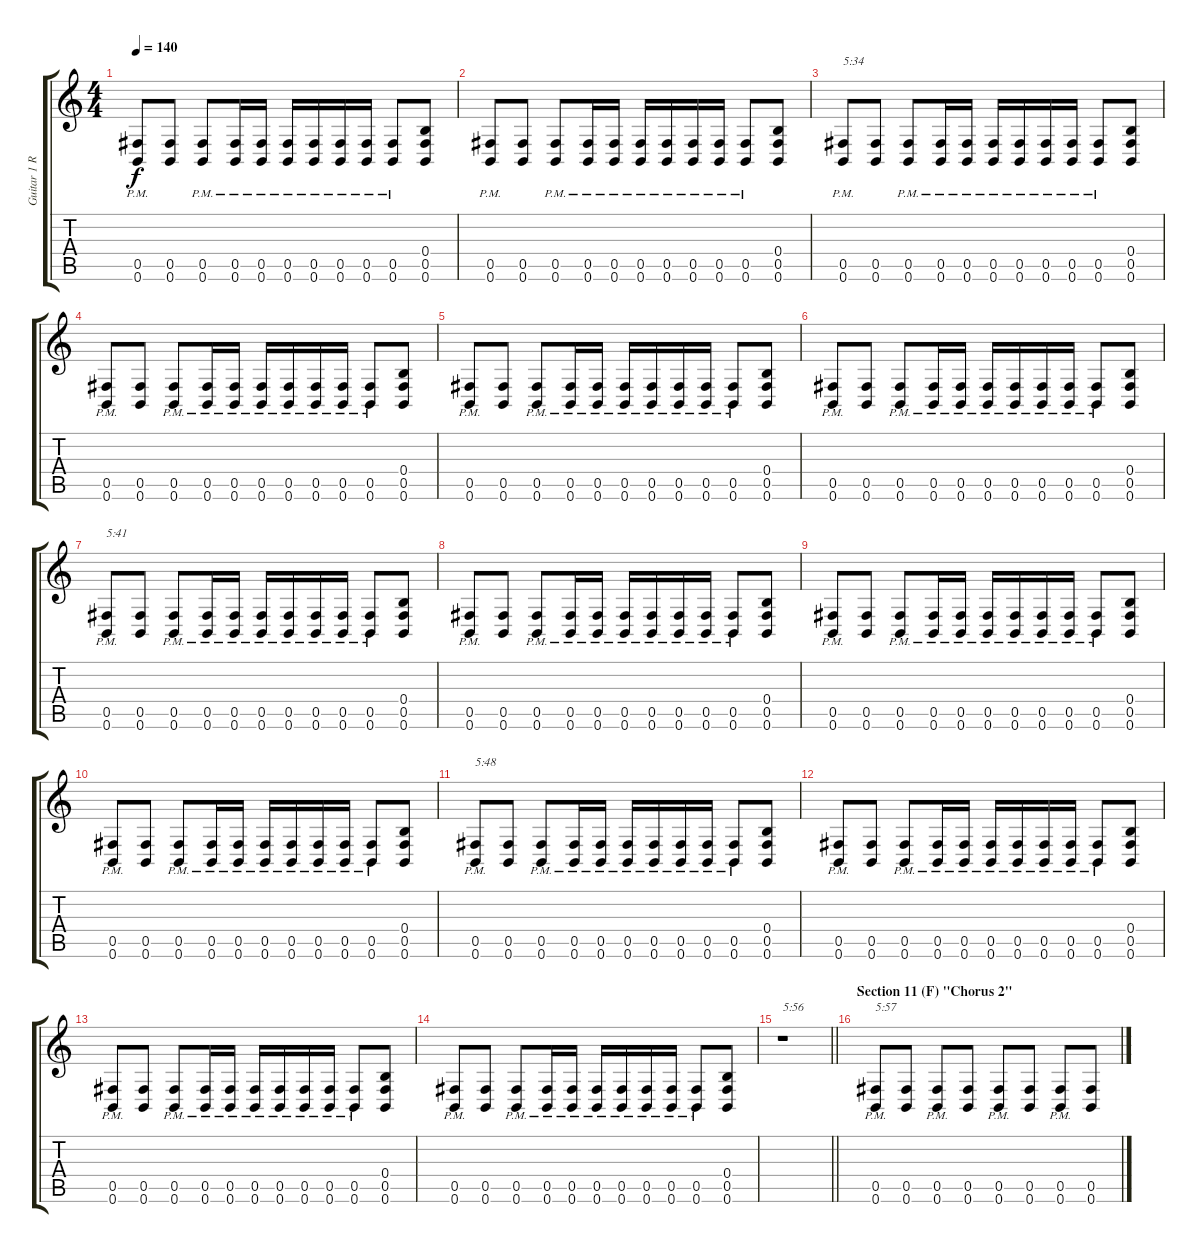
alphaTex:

\track ("Guitar 1 Rhythm" "Guitar 1 R") {instrument overdrivenguitar}
\staff {score tabs}
\tuning (E4 B3 E3 B2 Gb2 B1) {hide}
\ts (4 4)
\tempo 140
\clef g2
\ks c
(0.5 0.6{pm}).8{dy f} (0.5 0.6).8 (0.5 0.6{pm}).8 (0.5 0.6{pm}).16 (0.5 0.6{pm}).16 (0.5 0.6{pm}).16 (0.5 0.6{pm}).16 (0.5 0.6{pm}).16 (0.5 0.6{pm}).16 (0.5 0.6{pm}).8 (0.4 0.5 0.6).8 |
(0.5 0.6{pm}).8 (0.5 0.6).8 (0.5 0.6{pm}).8 (0.5 0.6{pm}).16 (0.5 0.6{pm}).16 (0.5 0.6{pm}).16 (0.5 0.6{pm}).16 (0.5 0.6{pm}).16 (0.5 0.6{pm}).16 (0.5 0.6{pm}).8 (0.4 0.5 0.6).8 |
(0.5 0.6{pm}).8{txt "5:34"} (0.5 0.6).8 (0.5 0.6{pm}).8 (0.5 0.6{pm}).16 (0.5 0.6{pm}).16 (0.5 0.6{pm}).16 (0.5 0.6{pm}).16 (0.5 0.6{pm}).16 (0.5 0.6{pm}).16 (0.5 0.6{pm}).8 (0.4 0.5 0.6).8 |
(0.5 0.6{pm}).8 (0.5 0.6).8 (0.5 0.6{pm}).8 (0.5 0.6{pm}).16 (0.5 0.6{pm}).16 (0.5 0.6{pm}).16 (0.5 0.6{pm}).16 (0.5 0.6{pm}).16 (0.5 0.6{pm}).16 (0.5 0.6{pm}).8 (0.4 0.5 0.6).8 |
(0.5 0.6{pm}).8 (0.5 0.6).8 (0.5 0.6{pm}).8 (0.5 0.6{pm}).16 (0.5 0.6{pm}).16 (0.5 0.6{pm}).16 (0.5 0.6{pm}).16 (0.5 0.6{pm}).16 (0.5 0.6{pm}).16 (0.5 0.6{pm}).8 (0.4 0.5 0.6).8 |
(0.5 0.6{pm}).8 (0.5 0.6).8 (0.5 0.6{pm}).8 (0.5 0.6{pm}).16 (0.5 0.6{pm}).16 (0.5 0.6{pm}).16 (0.5 0.6{pm}).16 (0.5 0.6{pm}).16 (0.5 0.6{pm}).16 (0.5 0.6{pm}).8 (0.4 0.5 0.6).8 |
(0.5 0.6{pm}).8{txt "5:41"} (0.5 0.6).8 (0.5 0.6{pm}).8 (0.5 0.6{pm}).16 (0.5 0.6{pm}).16 (0.5 0.6{pm}).16 (0.5 0.6{pm}).16 (0.5 0.6{pm}).16 (0.5 0.6{pm}).16 (0.5 0.6{pm}).8 (0.4 0.5 0.6).8 |
(0.5 0.6{pm}).8 (0.5 0.6).8 (0.5 0.6{pm}).8 (0.5 0.6{pm}).16 (0.5 0.6{pm}).16 (0.5 0.6{pm}).16 (0.5 0.6{pm}).16 (0.5 0.6{pm}).16 (0.5 0.6{pm}).16 (0.5 0.6{pm}).8 (0.4 0.5 0.6).8 |
(0.5 0.6{pm}).8 (0.5 0.6).8 (0.5 0.6{pm}).8 (0.5 0.6{pm}).16 (0.5 0.6{pm}).16 (0.5 0.6{pm}).16 (0.5 0.6{pm}).16 (0.5 0.6{pm}).16 (0.5 0.6{pm}).16 (0.5 0.6{pm}).8 (0.4 0.5 0.6).8 |
(0.5 0.6{pm}).8 (0.5 0.6).8 (0.5 0.6{pm}).8 (0.5 0.6{pm}).16 (0.5 0.6{pm}).16 (0.5 0.6{pm}).16 (0.5 0.6{pm}).16 (0.5 0.6{pm}).16 (0.5 0.6{pm}).16 (0.5 0.6{pm}).8 (0.4 0.5 0.6).8 |
(0.5 0.6{pm}).8{txt "5:48"} (0.5 0.6).8 (0.5 0.6{pm}).8 (0.5 0.6{pm}).16 (0.5 0.6{pm}).16 (0.5 0.6{pm}).16 (0.5 0.6{pm}).16 (0.5 0.6{pm}).16 (0.5 0.6{pm}).16 (0.5 0.6{pm}).8 (0.4 0.5 0.6).8 |
(0.5 0.6{pm}).8 (0.5 0.6).8 (0.5 0.6{pm}).8 (0.5 0.6{pm}).16 (0.5 0.6{pm}).16 (0.5 0.6{pm}).16 (0.5 0.6{pm}).16 (0.5 0.6{pm}).16 (0.5 0.6{pm}).16 (0.5 0.6{pm}).8 (0.4 0.5 0.6).8 |
(0.5 0.6{pm}).8 (0.5 0.6).8 (0.5 0.6{pm}).8 (0.5 0.6{pm}).16 (0.5 0.6{pm}).16 (0.5 0.6{pm}).16 (0.5 0.6{pm}).16 (0.5 0.6{pm}).16 (0.5 0.6{pm}).16 (0.5 0.6{pm}).8 (0.4 0.5 0.6).8 |
(0.5 0.6{pm}).8 (0.5 0.6).8 (0.5 0.6{pm}).8 (0.5 0.6{pm}).16 (0.5 0.6{pm}).16 (0.5 0.6{pm}).16 (0.5 0.6{pm}).16 (0.5 0.6{pm}).16 (0.5 0.6{pm}).16 (0.5 0.6{pm}).8 (0.4 0.5 0.6).8 |
\barLineRight lightlight
r.1{txt "5:56"} |
\section ("" "Section 11 (F) \"Chorus 2\"")
(0.5 0.6{pm}).8{txt "5:57"} (0.5 0.6).8 (0.5{pm} 0.6).8 (0.5 0.6).8 (0.5{pm} 0.6).8 (0.5 0.6).8 (0.5 0.6{pm}).8 (0.5 0.6).8
